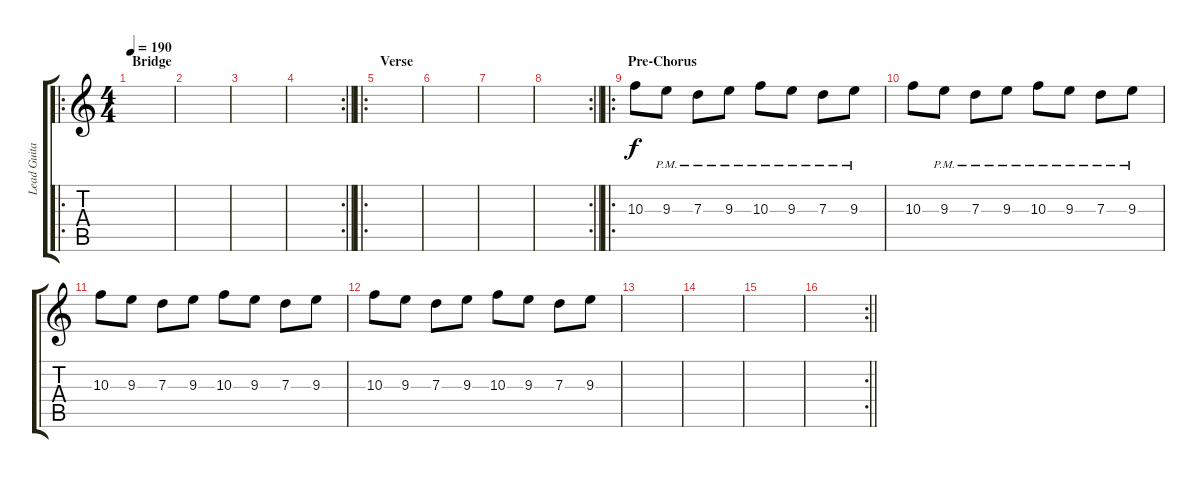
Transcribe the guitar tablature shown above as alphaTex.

\track ("Lead Guitar" "Lead Guita") {instrument distortionguitar}
\staff {score tabs}
\tuning (E4 B3 G3 D3 A2 D2) {hide}
\ro
\ts (4 4)
\section ("" "Bridge")
\tempo 190
\clef g2
\ks c
|
|
|
\rc 2
\barLineRight lightlight
|
\ro
\section ("" "Verse")
|
|
|
\rc 2
\barLineRight lightlight
|
\ro
\section ("" "Pre-Chorus")
10.3.8 9.3{pm}.8 7.3{pm}.8 9.3{pm}.8 10.3{pm}.8 9.3{pm}.8 7.3{pm}.8 9.3{pm}.8 |
10.3.8 9.3{pm}.8 7.3{pm}.8 9.3{pm}.8 10.3{pm}.8 9.3{pm}.8 7.3{pm}.8 9.3{pm}.8 |
10.3.8 9.3.8 7.3.8 9.3.8 10.3.8 9.3.8 7.3.8 9.3.8 |
10.3.8 9.3.8 7.3.8 9.3.8 10.3.8 9.3.8 7.3.8 9.3.8 |
|
|
|
\rc 2
\barLineRight lightlight
